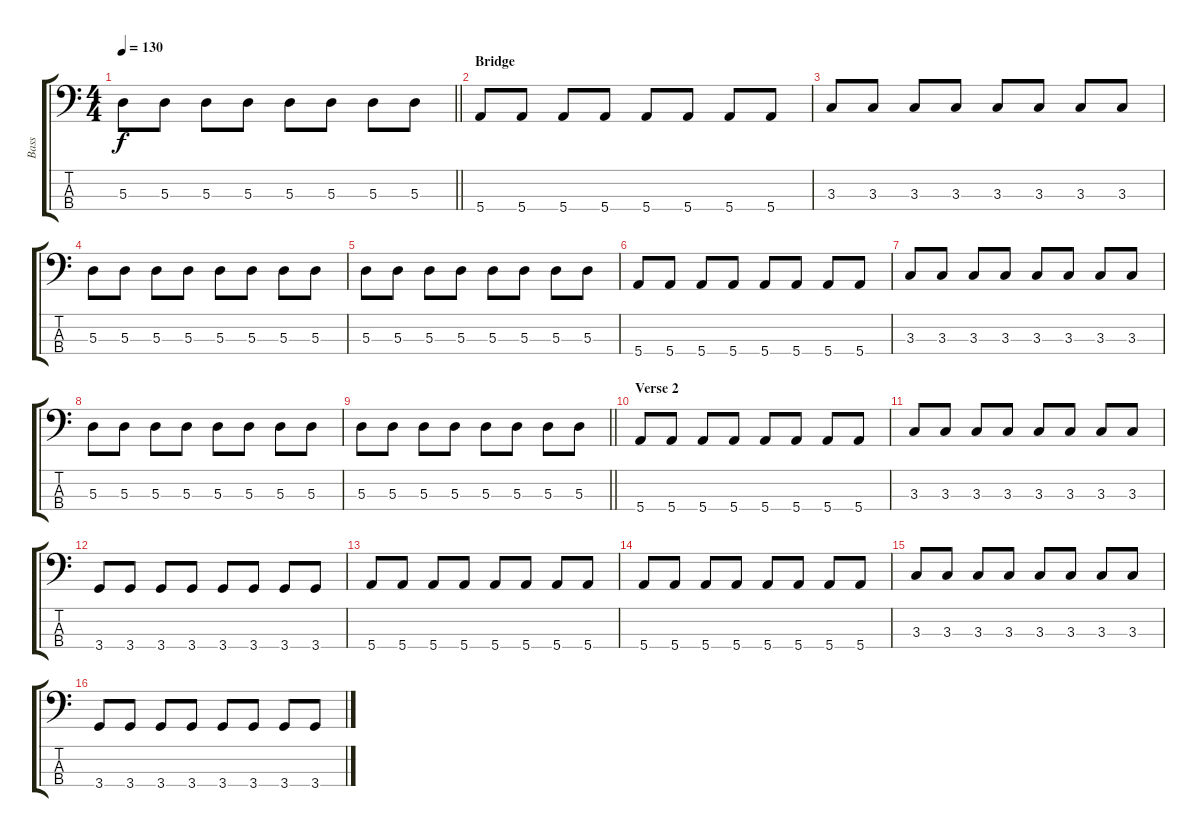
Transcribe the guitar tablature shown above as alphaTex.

\track ("Bass" "Bass") {instrument electricbasspick}
\staff {score tabs}
\tuning (G2 D2 A1 E1) {hide}
\ts (4 4)
\tempo 130
\clef f4
\barLineRight lightlight
\ks c
5.3.8{dy f} 5.3.8 5.3.8 5.3.8 5.3.8 5.3.8 5.3.8 5.3.8 |
\section ("" "Bridge")
5.4.8 5.4.8 5.4.8 5.4.8 5.4.8 5.4.8 5.4.8 5.4.8 |
3.3.8 3.3.8 3.3.8 3.3.8 3.3.8 3.3.8 3.3.8 3.3.8 |
5.3.8 5.3.8 5.3.8 5.3.8 5.3.8 5.3.8 5.3.8 5.3.8 |
5.3.8 5.3.8 5.3.8 5.3.8 5.3.8 5.3.8 5.3.8 5.3.8 |
5.4.8 5.4.8 5.4.8 5.4.8 5.4.8 5.4.8 5.4.8 5.4.8 |
3.3.8 3.3.8 3.3.8 3.3.8 3.3.8 3.3.8 3.3.8 3.3.8 |
5.3.8 5.3.8 5.3.8 5.3.8 5.3.8 5.3.8 5.3.8 5.3.8 |
\barLineRight lightlight
5.3.8 5.3.8 5.3.8 5.3.8 5.3.8 5.3.8 5.3.8 5.3.8 |
\section ("" "Verse 2")
5.4.8 5.4.8 5.4.8 5.4.8 5.4.8 5.4.8 5.4.8 5.4.8 |
3.3.8 3.3.8 3.3.8 3.3.8 3.3.8 3.3.8 3.3.8 3.3.8 |
3.4.8 3.4.8 3.4.8 3.4.8 3.4.8 3.4.8 3.4.8 3.4.8 |
5.4.8 5.4.8 5.4.8 5.4.8 5.4.8 5.4.8 5.4.8 5.4.8 |
5.4.8 5.4.8 5.4.8 5.4.8 5.4.8 5.4.8 5.4.8 5.4.8 |
3.3.8 3.3.8 3.3.8 3.3.8 3.3.8 3.3.8 3.3.8 3.3.8 |
3.4.8 3.4.8 3.4.8 3.4.8 3.4.8 3.4.8 3.4.8 3.4.8
